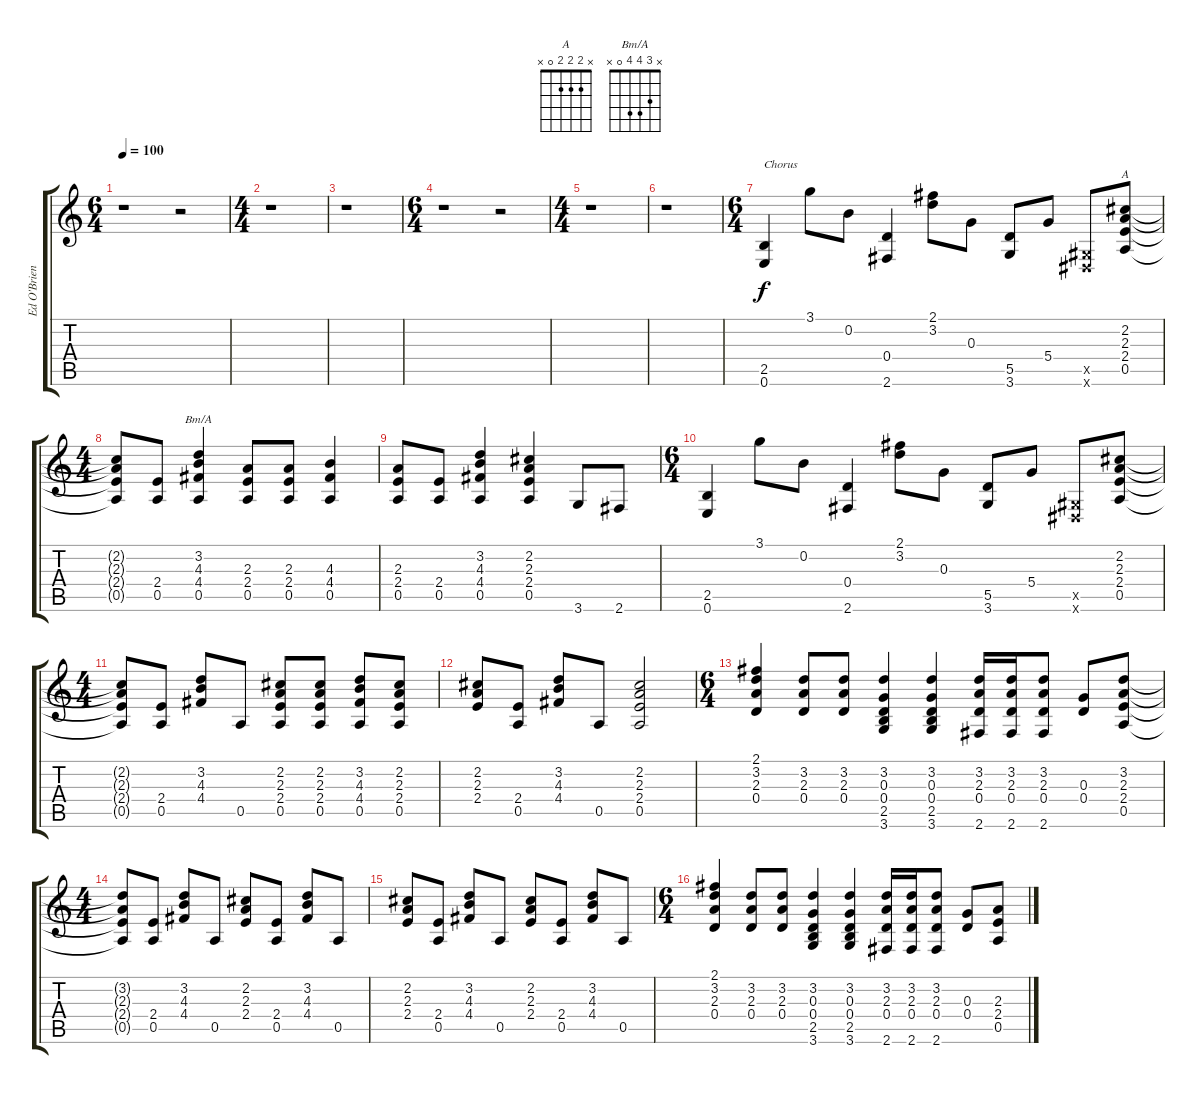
\track ("Ed O'Brien (Dist)" "Ed O'Brien") {instrument distortionguitar}
\staff {score tabs}
\tuning (E4 B3 G3 D3 A2 E2) {hide}
\chord ("A" x 2 2 2 0 x)
\chord ("Bm/A" x 3 4 4 0 x)
\ts (6 4)
\tempo 100
\clef g2
\ks c
r.1{dy f} r.2 |
\ts (4 4)
r.1 |
r.1 |
\ts (6 4)
r.1 r.2 |
\ts (4 4)
r.1 |
r.1 |
\ts (6 4)
(2.5 0.6).4{txt "Chorus"} 3.1.8 0.2.8 (0.4 2.6).4 (2.1 3.2).8 0.3.8 (5.5 3.6).8 5.4.8 (-1.5{x} -1.6{x}).8 (2.2 2.3 2.4 0.5).8{ch "A"} |
\ts (4 4)
(2.2{t} 2.3{t} 2.4{t} 0.5{t}).8 (2.4 0.5).8 (3.2 4.3 4.4 0.5).4{ch "Bm/A"} (2.3 2.4 0.5).8 (2.3 2.4 0.5).8 (4.3 4.4 0.5).4 |
(2.3 2.4 0.5).8 (2.4 0.5).8 (3.2 4.3 4.4 0.5).4 (2.2 2.3 2.4 0.5).4 3.6.8 2.6.8 |
\ts (6 4)
(2.5 0.6).4 3.1.8 0.2.8 (0.4 2.6).4 (2.1 3.2).8 0.3.8 (5.5 3.6).8 5.4.8 (-1.5{x} -1.6{x}).8 (2.2 2.3 2.4 0.5).8 |
\ts (4 4)
(2.2{t} 2.3{t} 2.4{t} 0.5{t}).8 (2.4 0.5).8 (3.2 4.3 4.4).8 0.5.8 (2.2 2.3 2.4 0.5).8 (2.2 2.3 2.4 0.5).8 (3.2 4.3 4.4 0.5).8 (2.2 2.3 2.4 0.5).8 |
(2.2 2.3 2.4).8 (2.4 0.5).8 (3.2 4.3 4.4).8 0.5.8 (2.2 2.3 2.4 0.5).2 |
\ts (6 4)
(2.1 3.2 2.3 0.4).4 (3.2 2.3 0.4).8 (3.2 2.3 0.4).8 (3.2 0.3 0.4 2.5 3.6).4 (3.2 0.3 0.4 2.5 3.6).4 (3.2 2.3 0.4 2.6).16 (3.2 2.3 0.4 2.6).16 (3.2 2.3 0.4 2.6).8 (0.3 0.4).8 (3.2 2.3 2.4 0.5).8 |
\ts (4 4)
(3.2{t} 2.3{t} 2.4{t} 0.5{t}).8 (2.4 0.5).8 (3.2 4.3 4.4).8 0.5.8 (2.2 2.3 2.4).8 (2.4 0.5).8 (3.2 4.3 4.4).8 0.5.8 |
(2.2 2.3 2.4).8 (2.4 0.5).8 (3.2 4.3 4.4).8 0.5.8 (2.2 2.3 2.4).8 (2.4 0.5).8 (3.2 4.3 4.4).8 0.5.8 |
\ts (6 4)
(2.1 3.2 2.3 0.4).4 (3.2 2.3 0.4).8 (3.2 2.3 0.4).8 (3.2 0.3 0.4 2.5 3.6).4 (3.2 0.3 0.4 2.5 3.6).4 (3.2 2.3 0.4 2.6).16 (3.2 2.3 0.4 2.6).16 (3.2 2.3 0.4 2.6).8 (0.3 0.4).8 (2.3 2.4 0.5).8
